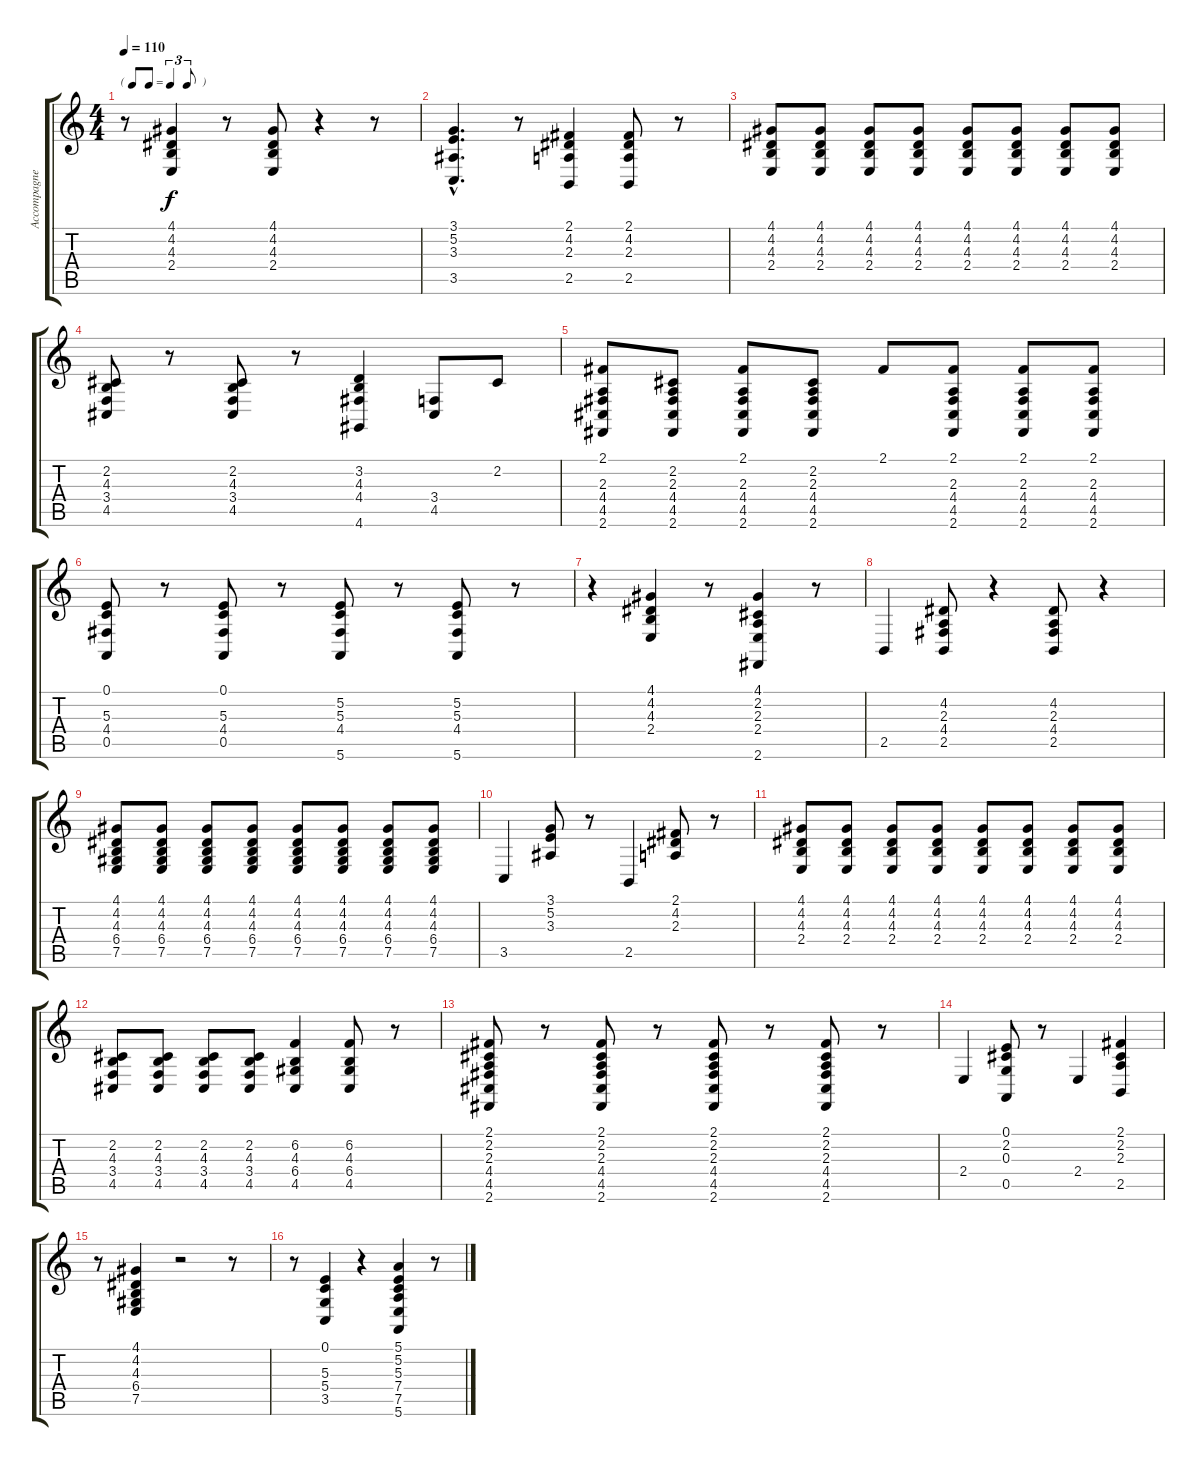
\track ("Accompagnement" "Accompagne") {instrument stringensemble1}
\staff {score tabs}
\tuning (E4 B3 G3 D3 A2 E2) {hide}
\ts (4 4)
\tf triplet8th
\tempo 110
\clef g2
\ks c
r.8{dy f instrument stringensemble1} (4.1 4.2 4.3 2.4).4 r.8 (4.1 4.2 4.3 2.4).8 r.4 r.8 |
(3.1{hac} 5.2{hac} 3.3{hac} 3.5{hac}).4{d} r.8 (2.1 4.2 2.3 2.5).4 (2.1 4.2 2.3 2.5).8 r.8 |
(4.1 4.2 4.3 2.4).8 (4.1 4.2 4.3 2.4).8 (4.1 4.2 4.3 2.4).8 (4.1 4.2 4.3 2.4).8 (4.1 4.2 4.3 2.4).8 (4.1 4.2 4.3 2.4).8 (4.1 4.2 4.3 2.4).8 (4.1 4.2 4.3 2.4).8 |
(2.2 4.3 3.4 4.5).8 r.8 (2.2 4.3 3.4 4.5).8 r.8 (3.2 4.3 4.4 4.6).4 (3.4 4.5).8 2.2.8 |
(2.1 2.3 4.4 4.5 2.6).8 (2.2 2.3 4.4 4.5 2.6).8 (2.1 2.3 4.4 4.5 2.6).8 (2.2 2.3 4.4 4.5 2.6).8 2.1.8 (2.1 2.3 4.4 4.5 2.6).8 (2.1 2.3 4.4 4.5 2.6).8 (2.1 2.3 4.4 4.5 2.6).8 |
(0.1 5.3 4.4 0.5).8 r.8 (0.1 5.3 4.4 0.5).8 r.8 (5.2 5.3 4.4 5.6).8 r.8 (5.2 5.3 4.4 5.6).8 r.8 |
r.4 (4.1 4.2 4.3 2.4).4 r.8 (4.1 2.2 2.3 2.4 2.6).4 r.8 |
2.5.4 (4.2 2.3 4.4 2.5).8 r.4 (4.2 2.3 4.4 2.5).8 r.4 |
(4.1 4.2 4.3 6.4 7.5).8 (4.1 4.2 4.3 6.4 7.5).8 (4.1 4.2 4.3 6.4 7.5).8 (4.1 4.2 4.3 6.4 7.5).8 (4.1 4.2 4.3 6.4 7.5).8 (4.1 4.2 4.3 6.4 7.5).8 (4.1 4.2 4.3 6.4 7.5).8 (4.1 4.2 4.3 6.4 7.5).8 |
3.5.4 (3.1 5.2 3.3).8 r.8 2.5.4 (2.1 4.2 2.3).8 r.8 |
(4.1 4.2 4.3 2.4).8 (4.1 4.2 4.3 2.4).8 (4.1 4.2 4.3 2.4).8 (4.1 4.2 4.3 2.4).8 (4.1 4.2 4.3 2.4).8 (4.1 4.2 4.3 2.4).8 (4.1 4.2 4.3 2.4).8 (4.1 4.2 4.3 2.4).8 |
(2.2 4.3 3.4 4.5).8 (2.2 4.3 3.4 4.5).8 (2.2 4.3 3.4 4.5).8 (2.2 4.3 3.4 4.5).8 (6.2 4.3 6.4 4.5).4 (6.2 4.3 6.4 4.5).8 r.8 |
(2.1 2.2 2.3 4.4 4.5 2.6).8 r.8 (2.1 2.2 2.3 4.4 4.5 2.6).8 r.8 (2.1 2.2 2.3 4.4 4.5 2.6).8 r.8 (2.1 2.2 2.3 4.4 4.5 2.6).8 r.8 |
2.4.4 (0.1 2.2 0.3 0.5).8 r.8 2.4.4 (2.1 2.2 2.3 2.5).4 |
r.8 (4.1 4.2 4.3 6.4 7.5).4 r.2 r.8 |
r.8 (0.1 5.3 5.4 3.5).4 r.4 (5.1 5.2 5.3 7.4 7.5 5.6).4 r.8
